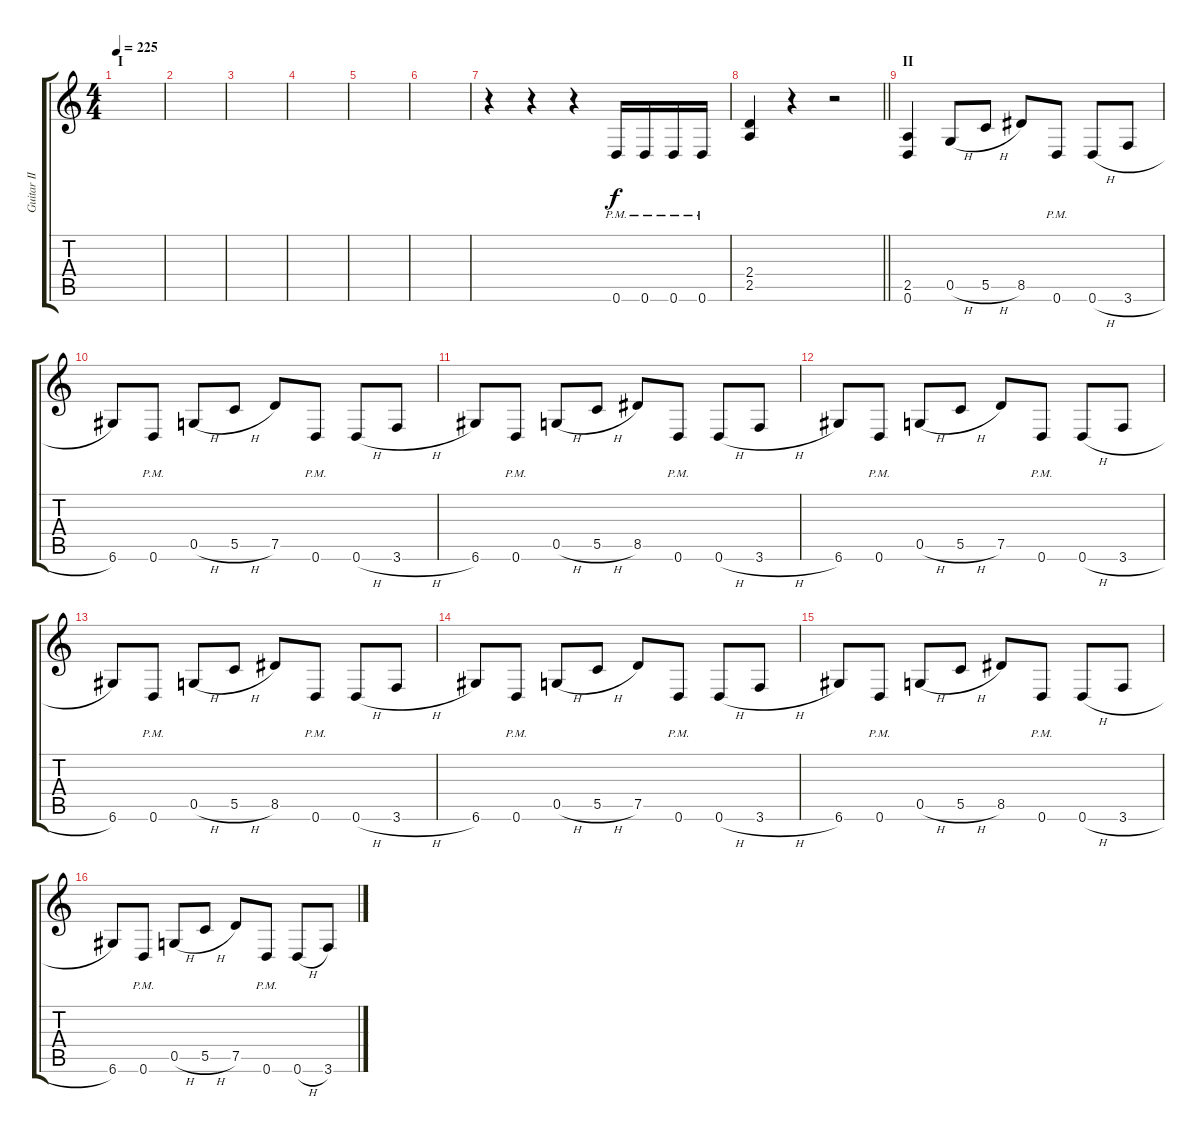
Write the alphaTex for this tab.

\track ("Guitar II" "Guitar II") {instrument distortionguitar}
\staff {score tabs}
\tuning (D4 A3 F3 C3 G2 D2) {hide}
\ts (4 4)
\section ("" "I")
\tempo 225
\clef g2
\ks c
|
|
|
|
|
|
r.4 r.4 r.4 0.6{pm}.16 0.6{pm}.16 0.6{pm}.16 0.6{pm}.16 |
\barLineRight lightlight
(2.4 2.5).4 r.4 r.2 |
\section ("" "II")
(2.5 0.6).4 0.5{h}.8 5.5{h}.8 8.5.8 0.6{pm}.8 0.6{h}.8 3.6{h}.8 |
6.6.8 0.6{pm}.8 0.5{h}.8 5.5{h}.8 7.5.8 0.6{pm}.8 0.6{h}.8 3.6{h}.8 |
6.6.8 0.6{pm}.8 0.5{h}.8 5.5{h}.8 8.5.8 0.6{pm}.8 0.6{h}.8 3.6{h}.8 |
6.6.8 0.6{pm}.8 0.5{h}.8 5.5{h}.8 7.5.8 0.6{pm}.8 0.6{h}.8 3.6{h}.8 |
6.6.8 0.6{pm}.8 0.5{h}.8 5.5{h}.8 8.5.8 0.6{pm}.8 0.6{h}.8 3.6{h}.8 |
6.6.8 0.6{pm}.8 0.5{h}.8 5.5{h}.8 7.5.8 0.6{pm}.8 0.6{h}.8 3.6{h}.8 |
6.6.8 0.6{pm}.8 0.5{h}.8 5.5{h}.8 8.5.8 0.6{pm}.8 0.6{h}.8 3.6{h}.8 |
6.6.8 0.6{pm}.8 0.5{h}.8 5.5{h}.8 7.5.8 0.6{pm}.8 0.6{h}.8 3.6{h}.8
